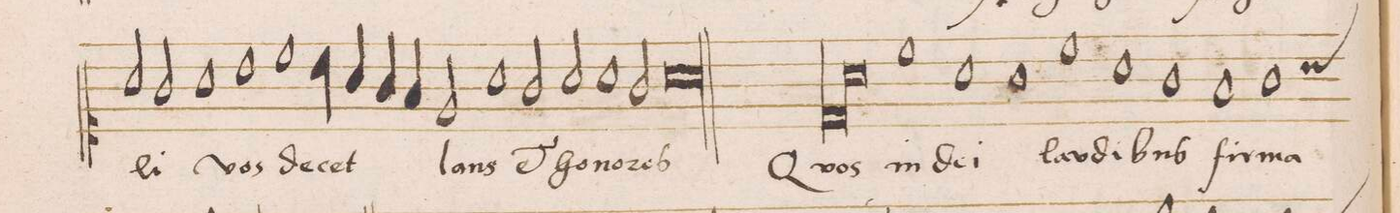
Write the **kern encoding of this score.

**kern	**text
*I"DISCANTVS	*
*clefC1	*
*k[]	*
*met(C|)	*
*M2/1	*
2a/	.
2g/	.
1a	-li
=23-	=23-
1b	vos
1cc	de-
=24-	=24-
4b\	-cet
4a/	.
4g/	.
4f/	.
2e/	.
1a\	lans
=25-	=25-
2g/	et
2a/	ho-
1a/	-no-
=26-	=26-
2g/	.
1al	-res
=27||	=27||
*lig	*
1d	Qvos
1a	.
*Xlig	*
=28-	=28-
1cc	in
1a	de-
=29-	=29-
1g	-i
1cc	lau-
=30-	=30-
1a	-di-
1g	-b(us)
=31-	=31-
1f	fir-
*custos:a	*
1g	-ma-
=32-	=32-
*-	*-
